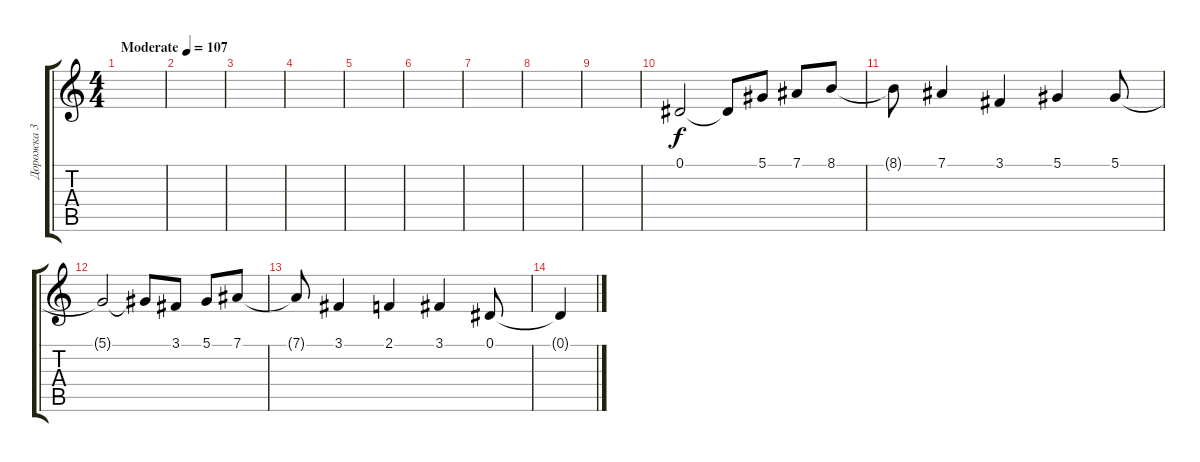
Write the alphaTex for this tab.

\track ("Дорожка 3" "Дорожка 3") {instrument viola}
\staff {score tabs}
\tuning (Eb4 Bb3 Gb3 Db3 Ab2 Db2) {hide}
\ts (4 4)
\tempo (107 "Moderate")
\clef g2
\ks c
|
|
|
|
|
|
|
|
|
0.1.2 0.1{t}.8 5.1.8 7.1.8 8.1.8 |
8.1{t}.8 7.1.4 3.1.4 5.1.4 5.1.8 |
5.1{t}.2 5.1{t}.8 3.1.8 5.1.8 7.1.8 |
7.1{t}.8 3.1.4 2.1.4 3.1.4 0.1.8 |
0.1{t}.4
